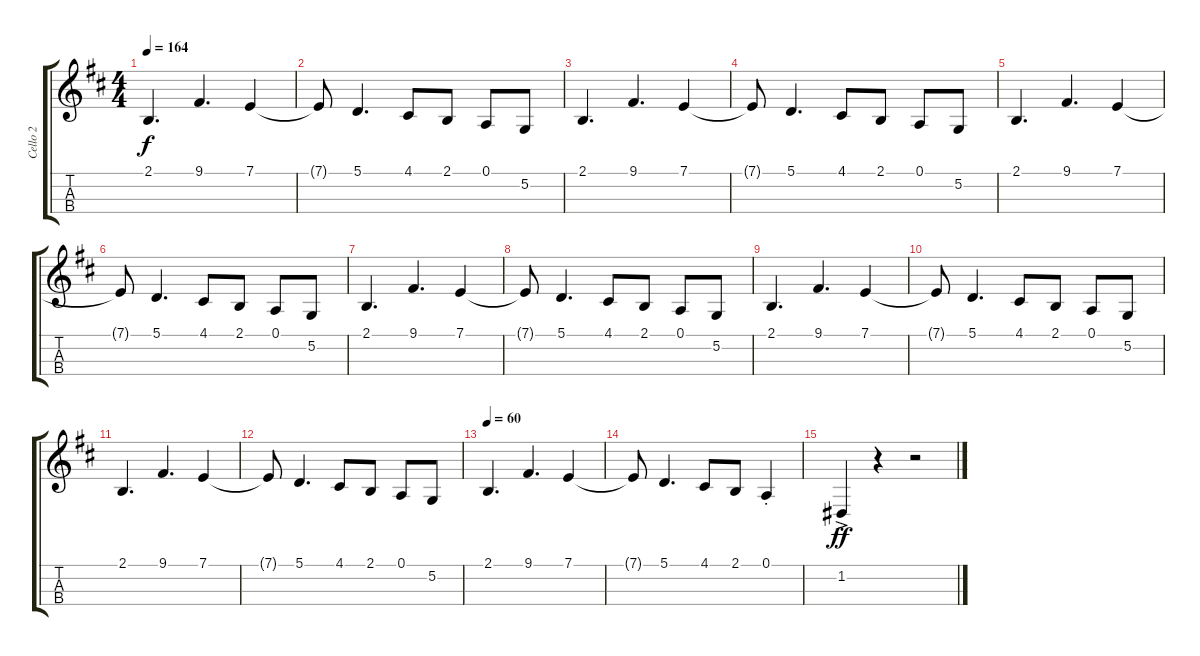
\track ("Cello 2" "Cello 2") {instrument pizzicatostrings}
\staff {score tabs}
\tuning (A3 D3 G2 C2) {hide}
\ts (4 4)
\tempo 164
\clef g2
\ks d
2.1.4{d dy f} 9.1.4{d} 7.1.4 |
7.1{t}.8 5.1.4{d} 4.1.8 2.1.8 0.1.8 5.2.8 |
2.1.4{d} 9.1.4{d} 7.1.4 |
7.1{t}.8 5.1.4{d} 4.1.8 2.1.8 0.1.8 5.2.8 |
2.1.4{d} 9.1.4{d} 7.1.4 |
7.1{t}.8 5.1.4{d} 4.1.8 2.1.8 0.1.8 5.2.8 |
2.1.4{d} 9.1.4{d} 7.1.4 |
7.1{t}.8 5.1.4{d} 4.1.8 2.1.8 0.1.8 5.2.8 |
2.1.4{d} 9.1.4{d} 7.1.4 |
7.1{t}.8 5.1.4{d} 4.1.8 2.1.8 0.1.8 5.2.8 |
2.1.4{d} 9.1.4{d} 7.1.4 |
7.1{t}.8 5.1.4{d} 4.1.8 2.1.8 0.1.8 5.2.8 |
\tempo 60
2.1.4{d} 9.1.4{d} 7.1.4 |
7.1{t}.8 5.1.4{d} 4.1.8 2.1.8 0.1{st}.4 |
1.2{ac}.4{dy ff} r.4 r.2
